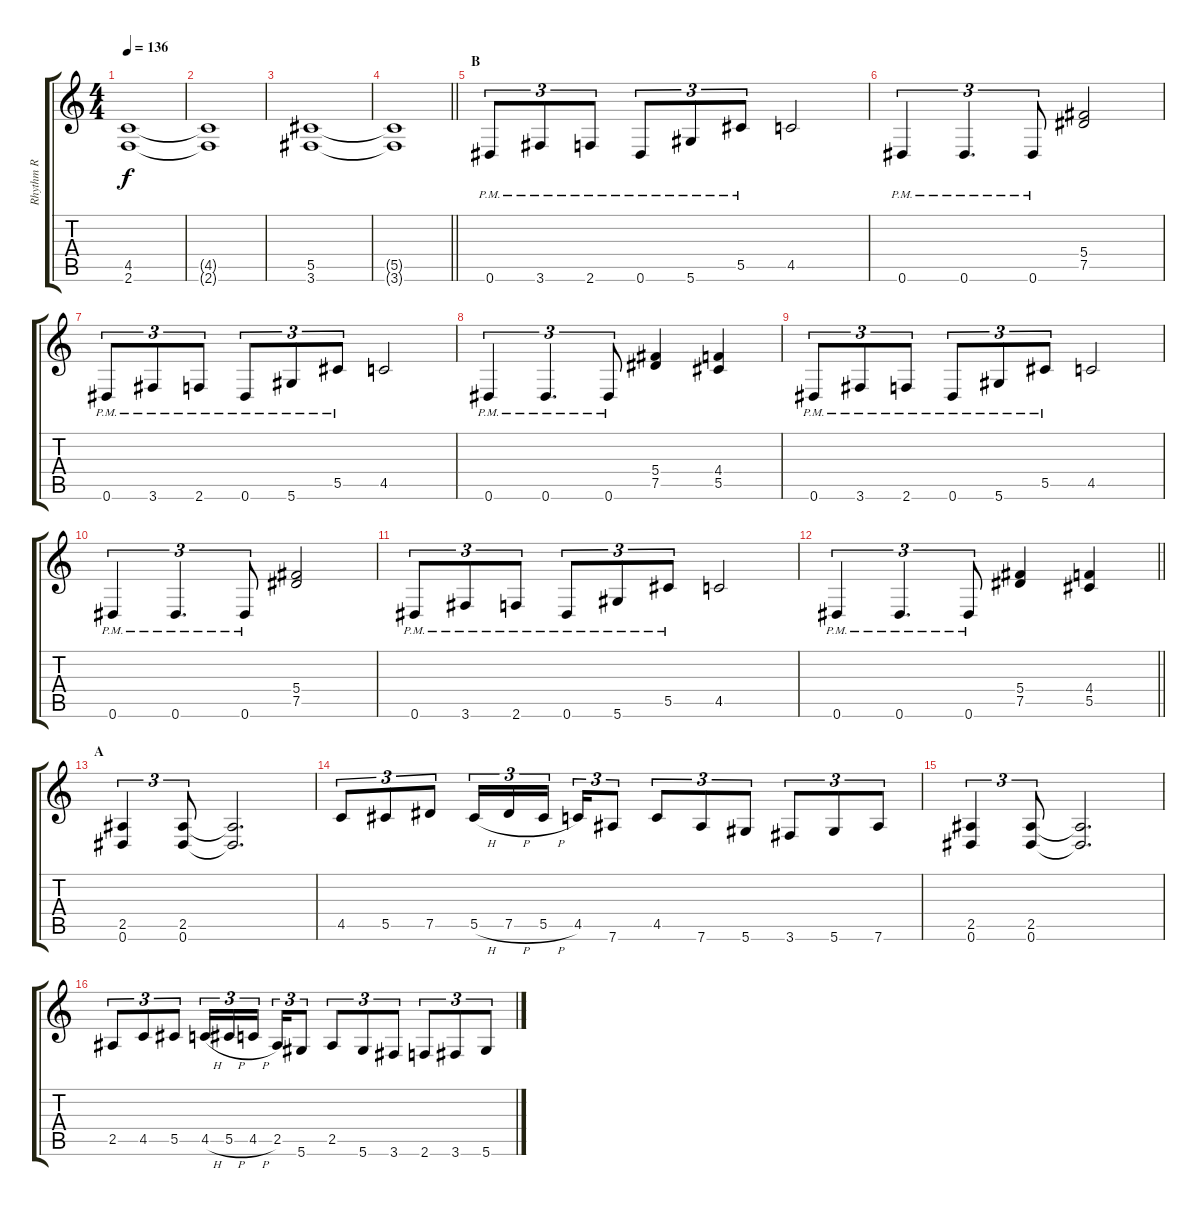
\track ("Rhythm R" "Rhythm R") {instrument overdrivenguitar}
\staff {score tabs}
\tuning (Eb4 Bb3 Gb3 Db3 Ab2 Eb2) {hide}
\ts (4 4)
\tempo 136
\clef g2
\ks c
(4.5 2.6).1{dy f} |
(4.5{t} 2.6{t}).1 |
(5.5 3.6).1 |
\barLineRight lightlight
(5.5{t} 3.6{t}).1 |
\section ("" "B")
0.6{pm}.8{tu (3 2)} 3.6{pm}.8{tu (3 2)} 2.6{pm}.8{tu (3 2)} 0.6{pm}.8{tu (3 2)} 5.6{pm}.8{tu (3 2)} 5.5{pm}.8{tu (3 2)} 4.5.2 |
0.6{pm}.4{tu (3 2)} 0.6{pm}.4{d tu (3 2)} 0.6{pm}.8{tu (3 2)} (5.4 7.5).2 |
0.6{pm}.8{tu (3 2)} 3.6{pm}.8{tu (3 2)} 2.6{pm}.8{tu (3 2)} 0.6{pm}.8{tu (3 2)} 5.6{pm}.8{tu (3 2)} 5.5{pm}.8{tu (3 2)} 4.5.2 |
0.6{pm}.4{tu (3 2)} 0.6{pm}.4{d tu (3 2)} 0.6{pm}.8{tu (3 2)} (5.4 7.5).4 (4.4 5.5).4 |
0.6{pm}.8{tu (3 2)} 3.6{pm}.8{tu (3 2)} 2.6{pm}.8{tu (3 2)} 0.6{pm}.8{tu (3 2)} 5.6{pm}.8{tu (3 2)} 5.5{pm}.8{tu (3 2)} 4.5.2 |
0.6{pm}.4{tu (3 2)} 0.6{pm}.4{d tu (3 2)} 0.6{pm}.8{tu (3 2)} (5.4 7.5).2 |
0.6{pm}.8{tu (3 2)} 3.6{pm}.8{tu (3 2)} 2.6{pm}.8{tu (3 2)} 0.6{pm}.8{tu (3 2)} 5.6{pm}.8{tu (3 2)} 5.5{pm}.8{tu (3 2)} 4.5.2 |
\barLineRight lightlight
0.6{pm}.4{tu (3 2)} 0.6{pm}.4{d tu (3 2)} 0.6{pm}.8{tu (3 2)} (5.4 7.5).4 (4.4 5.5).4 |
\section ("" "A")
(2.5 0.6).4{tu (3 2)} (2.5 0.6).8{tu (3 2)} (2.5{t} 0.6{t}).2{d} |
4.5.8{tu (3 2)} 5.5.8{tu (3 2)} 7.5.8{tu (3 2)} 5.5{h}.16{tu (3 2)} 7.5{h}.16{tu (3 2)} 5.5{h}.16{tu (3 2) beam splitsecondary} 4.5.16{tu (3 2)} 7.6.8{tu (3 2)} 4.5.8{tu (3 2)} 7.6.8{tu (3 2)} 5.6.8{tu (3 2)} 3.6.8{tu (3 2)} 5.6.8{tu (3 2)} 7.6.8{tu (3 2)} |
(2.5 0.6).4{tu (3 2)} (2.5 0.6).8{tu (3 2)} (2.5{t} 0.6{t}).2{d} |
2.5.8{tu (3 2)} 4.5.8{tu (3 2)} 5.5.8{tu (3 2)} 4.5{h}.16{tu (3 2)} 5.5{h}.16{tu (3 2)} 4.5{h}.16{tu (3 2) beam splitsecondary} 2.5.16{tu (3 2)} 5.6.8{tu (3 2)} 2.5.8{tu (3 2)} 5.6.8{tu (3 2)} 3.6.8{tu (3 2)} 2.6.8{tu (3 2)} 3.6.8{tu (3 2)} 5.6.8{tu (3 2)}
